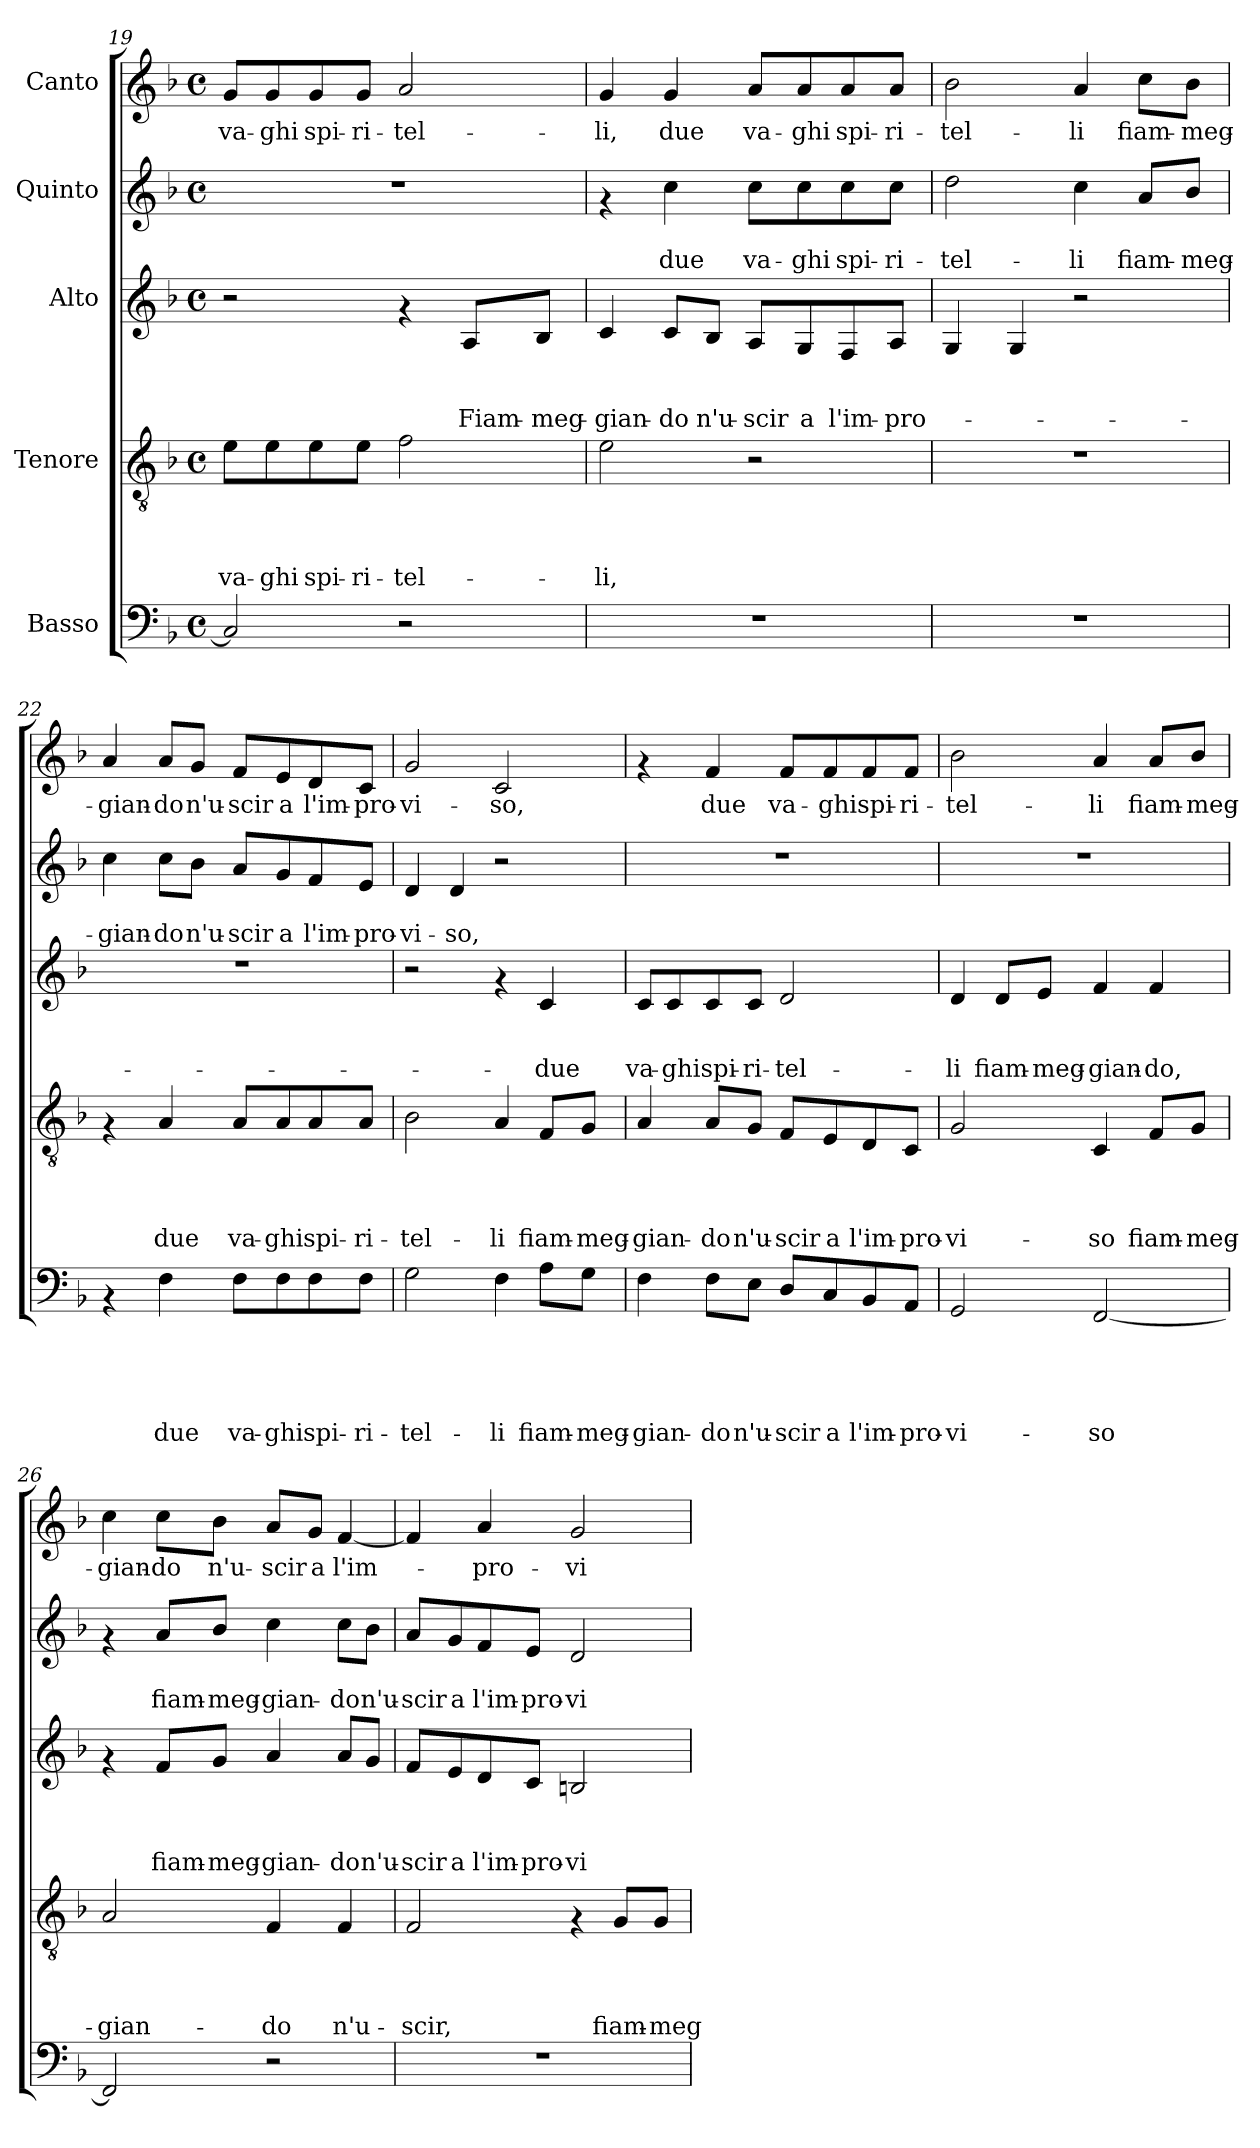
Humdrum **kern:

**kern	**text	**text	**text	**text	**text	**kern	**text	**text	**text	**text	**kern	**text	**text	**text	**kern	**text	**text	**kern	**text
*part5	*part5	*part5	*part5	*part5	*part5	*part4	*part4	*part4	*part4	*part4	*part3	*part3	*part3	*part3	*part2	*part2	*part2	*part1	*part1
*staff5	*staff5	*staff5	*staff5	*staff5	*staff5	*staff4	*staff4	*staff4	*staff4	*staff4	*staff3	*staff3	*staff3	*staff3	*staff2	*staff2	*staff2	*staff1	*staff1
*I"Basso	*	*	*	*	*	*I"Tenore	*	*	*	*	*I"Alto	*	*	*	*I"Quinto	*	*	*I"Canto	*
!!LO:PB:g=z
*clefF4	*	*	*	*	*	*clefGv2	*	*	*	*	*clefG2	*	*	*	*clefG2	*	*	*clefG2	*
*k[b-]	*	*	*	*	*	*k[b-]	*	*	*	*	*k[b-]	*	*	*	*k[b-]	*	*	*k[b-]	*
*F:	*	*	*	*	*	*F:	*	*	*	*	*F:	*	*	*	*F:	*	*	*F:	*
*M4/4	*	*	*	*	*	*M4/4	*	*	*	*	*M4/4	*	*	*	*M4/4	*	*	*M4/4	*
*met(c)	*	*	*	*	*	*met(c)	*	*	*	*	*met(c)	*	*	*	*met(c)	*	*	*met(c)	*
=19	=19	=19	=19	=19	=19	=19	=19	=19	=19	=19	=19	=19	=19	=19	=19	=19	=19	=19	=19
!	!	!	!	!	!	!	!	!	!	!LO:LY:b	!	!	!	!	!	!	!	!	!LO:LY:b
2C/]	.	.	.	.	.	8e\L	.	.	.	va-	2r	.	.	.	1r	.	.	8g/L	va-
!	!	!	!	!	!	!	!	!	!	!LO:LY:b	!	!	!	!	!	!	!	!	!LO:LY:b
.	.	.	.	.	.	8e\	.	.	.	-ghi	.	.	.	.	.	.	.	8g/	-ghi
!	!	!	!	!	!	!	!	!	!	!LO:LY:b	!	!	!	!	!	!	!	!	!LO:LY:b
.	.	.	.	.	.	8e\	.	.	.	spi-	.	.	.	.	.	.	.	8g/	spi-
!	!	!	!	!	!	!	!	!	!	!LO:LY:b	!	!	!	!	!	!	!	!	!LO:LY:b
.	.	.	.	.	.	8e\J	.	.	.	-ri-	.	.	.	.	.	.	.	8g/J	-ri-
!	!	!	!	!	!	!	!	!	!	!LO:LY:b	!	!	!	!	!	!	!	!	!LO:LY:b
2r	.	.	.	.	.	2f\	.	.	.	-tel-	4rf	.	.	.	.	.	.	2a/	-tel-
!	!	!	!	!	!	!	!	!	!	!	!	!	!	!LO:LY:b	!	!	!	!	!
.	.	.	.	.	.	.	.	.	.	.	8A/L	.	.	Fiam-	.	.	.	.	.
!	!	!	!	!	!	!	!	!	!	!	!	!	!	!LO:LY:b	!	!	!	!	!
.	.	.	.	.	.	.	.	.	.	.	8B-/J	.	.	-meg-	.	.	.	.	.
=20	=20	=20	=20	=20	=20	=20	=20	=20	=20	=20	=20	=20	=20	=20	=20	=20	=20	=20	=20
!	!	!	!	!	!	!	!	!	!	!LO:LY:b	!	!	!	!LO:LY:b	!	!	!	!	!LO:LY:b
1r	.	.	.	.	.	2e\	.	.	.	-li,	4c/	.	.	-gian-	4rf	.	.	4g/	-li,
!	!	!	!	!	!	!	!	!	!	!	!	!	!	!LO:LY:b	!	!	!LO:LY:b	!	!LO:LY:b
.	.	.	.	.	.	.	.	.	.	.	8c/L	.	.	-do	4cc\	.	due	4g/	due
!	!	!	!	!	!	!	!	!	!	!	!	!	!	!LO:LY:b	!	!	!	!	!
.	.	.	.	.	.	.	.	.	.	.	8B-/J	.	.	n'u-	.	.	.	.	.
!	!	!	!	!	!	!	!	!	!	!	!	!	!	!LO:LY:b	!	!	!LO:LY:b	!	!LO:LY:b
.	.	.	.	.	.	2r	.	.	.	.	8A/L	.	.	-scir	8cc\L	.	va-	8a/L	va-
!	!	!	!	!	!	!	!	!	!	!	!	!	!	!LO:LY:b	!	!	!LO:LY:b	!	!LO:LY:b
.	.	.	.	.	.	.	.	.	.	.	8G/	.	.	a	8cc\	.	-ghi	8a/	-ghi
!	!	!	!	!	!	!	!	!	!	!	!	!	!	!LO:LY:b	!	!	!LO:LY:b	!	!LO:LY:b
.	.	.	.	.	.	.	.	.	.	.	8F/	.	.	l'im-	8cc\	.	spi-	8a/	spi-
!	!	!	!	!	!	!	!	!	!	!	!	!	!	!LO:LY:b	!	!	!LO:LY:b	!	!LO:LY:b
.	.	.	.	.	.	.	.	.	.	.	8A/J	.	.	-pro-	8cc\J	.	-ri-	8a/J	-ri-
=21	=21	=21	=21	=21	=21	=21	=21	=21	=21	=21	=21	=21	=21	=21	=21	=21	=21	=21	=21
!	!	!	!	!	!	!	!	!	!	!	!	!	!	!	!	!	!LO:LY:b	!	!LO:LY:b
1r	.	.	.	.	.	1r	.	.	.	.	4G/	.	.	.	2dd\	.	-tel-	2b-\	-tel-
.	.	.	.	.	.	.	.	.	.	.	4G/	.	.	.	.	.	.	.	.
!	!	!	!	!	!	!	!	!	!	!	!	!	!	!	!	!	!LO:LY:b	!	!LO:LY:b
.	.	.	.	.	.	.	.	.	.	.	2r	.	.	.	4cc\	.	-li	4a/	-li
!	!	!	!	!	!	!	!	!	!	!	!	!	!	!	!	!	!LO:LY:b	!	!LO:LY:b
.	.	.	.	.	.	.	.	.	.	.	.	.	.	.	8a/L	.	fiam-	8cc\L	fiam-
!	!	!	!	!	!	!	!	!	!	!	!	!	!	!	!	!	!LO:LY:b	!	!LO:LY:b
.	.	.	.	.	.	.	.	.	.	.	.	.	.	.	8b-/J	.	-meg-	8b-\J	-meg-
=22	=22	=22	=22	=22	=22	=22	=22	=22	=22	=22	=22	=22	=22	=22	=22	=22	=22	=22	=22
!	!	!	!	!	!	!	!	!	!	!	!	!	!	!	!	!	!LO:LY:b	!	!LO:LY:b
4rAA	.	.	.	.	.	4rF	.	.	.	.	1r	.	.	.	4cc\	.	-gian-	4a/	-gian-
!	!	!	!	!	!LO:LY:b	!	!	!	!	!LO:LY:b	!	!	!	!	!	!	!LO:LY:b	!	!LO:LY:b
4F\	.	.	.	.	due	4A/	.	.	.	due	.	.	.	.	8cc\L	.	-do	8a/L	-do
!	!	!	!	!	!	!	!	!	!	!	!	!	!	!	!	!	!LO:LY:b	!	!LO:LY:b
.	.	.	.	.	.	.	.	.	.	.	.	.	.	.	8b-\J	.	n'u-	8g/J	n'u-
!	!	!	!	!	!LO:LY:b	!	!	!	!	!LO:LY:b	!	!	!	!	!	!	!LO:LY:b	!	!LO:LY:b
8F\L	.	.	.	.	va-	8A/L	.	.	.	va-	.	.	.	.	8a/L	.	-scir	8f/L	-scir
!	!	!	!	!	!LO:LY:b	!	!	!	!	!LO:LY:b	!	!	!	!	!	!	!LO:LY:b	!	!LO:LY:b
8F\	.	.	.	.	-ghi	8A/	.	.	.	-ghi	.	.	.	.	8g/	.	a	8e/	a
!	!	!	!	!	!LO:LY:b	!	!	!	!	!LO:LY:b	!	!	!	!	!	!	!LO:LY:b	!	!LO:LY:b
8F\	.	.	.	.	spi-	8A/	.	.	.	spi-	.	.	.	.	8f/	.	l'im-	8d/	l'im-
!	!	!	!	!	!LO:LY:b	!	!	!	!	!LO:LY:b	!	!	!	!	!	!	!LO:LY:b	!	!LO:LY:b
8F\J	.	.	.	.	-ri-	8A/J	.	.	.	-ri-	.	.	.	.	8e/J	.	-pro-	8c/J	-pro-
!!LO:PB:g=z
=23	=23	=23	=23	=23	=23	=23	=23	=23	=23	=23	=23	=23	=23	=23	=23	=23	=23	=23	=23
!	!	!	!	!	!LO:LY:b	!	!	!	!	!LO:LY:b	!	!	!	!	!	!	!LO:LY:b	!	!LO:LY:b
2G\	.	.	.	.	-tel-	2B-\	.	.	.	-tel-	2r	.	.	.	4d/	.	-vi-	2g/	-vi-
!	!	!	!	!	!	!	!	!	!	!	!	!	!	!	!	!	!LO:LY:b	!	!
.	.	.	.	.	.	.	.	.	.	.	.	.	.	.	4d/	.	-so,	.	.
!	!	!	!	!	!LO:LY:b	!	!	!	!	!LO:LY:b	!	!	!	!	!	!	!	!	!LO:LY:b
4F\	.	.	.	.	-li	4A/	.	.	.	-li	4rf	.	.	.	2r	.	.	2c/	-so,
!	!	!	!	!	!LO:LY:b	!	!	!	!	!LO:LY:b	!	!	!	!LO:LY:b	!	!	!	!	!
8A\L	.	.	.	.	fiam-	8F/L	.	.	.	fiam-	4c/	.	.	-due	.	.	.	.	.
!	!	!	!	!	!LO:LY:b	!	!	!	!	!LO:LY:b	!	!	!	!	!	!	!	!	!
8G\J	.	.	.	.	-meg-	8G/J	.	.	.	-meg-	.	.	.	.	.	.	.	.	.
=24	=24	=24	=24	=24	=24	=24	=24	=24	=24	=24	=24	=24	=24	=24	=24	=24	=24	=24	=24
!	!	!	!	!	!LO:LY:b	!	!	!	!	!LO:LY:b	!	!	!	!LO:LY:b	!	!	!	!	!
4F\	.	.	.	.	-gian-	4A/	.	.	.	-gian-	8c/L	.	.	va-	1r	.	.	4rf	.
!	!	!	!	!	!	!	!	!	!	!	!	!	!	!LO:LY:b	!	!	!	!	!
.	.	.	.	.	.	.	.	.	.	.	8c/	.	.	-ghi	.	.	.	.	.
!	!	!	!	!	!LO:LY:b	!	!	!	!	!LO:LY:b	!	!	!	!LO:LY:b	!	!	!	!	!LO:LY:b
8F\L	.	.	.	.	-do	8A/L	.	.	.	-do	8c/	.	.	spi-	.	.	.	4f/	due
!	!	!	!	!	!LO:LY:b	!	!	!	!	!LO:LY:b	!	!	!	!LO:LY:b	!	!	!	!	!
8E\J	.	.	.	.	n'u-	8G/J	.	.	.	n'u-	8c/J	.	.	-ri-	.	.	.	.	.
!	!	!	!	!	!LO:LY:b	!	!	!	!	!LO:LY:b	!	!	!	!LO:LY:b	!	!	!	!	!LO:LY:b
8D/L	.	.	.	.	-scir	8F/L	.	.	.	-scir	2d/	.	.	-tel-	.	.	.	8f/L	va-
!	!	!	!	!	!LO:LY:b	!	!	!	!	!LO:LY:b	!	!	!	!	!	!	!	!	!LO:LY:b
8C/	.	.	.	.	a	8E/	.	.	.	a	.	.	.	.	.	.	.	8f/	-ghi
!	!	!	!	!	!LO:LY:b	!	!	!	!	!LO:LY:b	!	!	!	!	!	!	!	!	!LO:LY:b
8BB-/	.	.	.	.	l'im-	8D/	.	.	.	l'im-	.	.	.	.	.	.	.	8f/	spi-
!	!	!	!	!	!LO:LY:b	!	!	!	!	!LO:LY:b	!	!	!	!	!	!	!	!	!LO:LY:b
8AA/J	.	.	.	.	-pro-	8C/J	.	.	.	-pro-	.	.	.	.	.	.	.	8f/J	-ri-
=25	=25	=25	=25	=25	=25	=25	=25	=25	=25	=25	=25	=25	=25	=25	=25	=25	=25	=25	=25
!	!	!	!	!	!LO:LY:b	!	!	!	!	!LO:LY:b	!	!	!	!LO:LY:b	!	!	!	!	!LO:LY:b
2GG/	.	.	.	.	-vi-	2G/	.	.	.	-vi-	4d/	.	.	-li	1r	.	.	2b-\	-tel-
!	!	!	!	!	!	!	!	!	!	!	!	!	!	!LO:LY:b	!	!	!	!	!
.	.	.	.	.	.	.	.	.	.	.	8d/L	.	.	fiam-	.	.	.	.	.
!	!	!	!	!	!	!	!	!	!	!	!	!	!	!LO:LY:b	!	!	!	!	!
.	.	.	.	.	.	.	.	.	.	.	8e/J	.	.	-meg-	.	.	.	.	.
!	!	!	!	!	!LO:LY:b	!	!	!	!	!LO:LY:b	!	!	!	!LO:LY:b	!	!	!	!	!LO:LY:b
[<2FF/	.	.	.	.	-so	4C/	.	.	.	-so	4f/	.	.	-gian-	.	.	.	4a/	-li
!	!	!	!	!	!	!	!	!	!	!LO:LY:b	!	!	!	!LO:LY:b	!	!	!	!	!LO:LY:b
.	.	.	.	.	.	8F/L	.	.	.	fiam-	4f/	.	.	-do,	.	.	.	8a/L	fiam-
!	!	!	!	!	!	!	!	!	!	!LO:LY:b	!	!	!	!	!	!	!	!	!LO:LY:b
.	.	.	.	.	.	8G/J	.	.	.	-meg-	.	.	.	.	.	.	.	8b-/J	-meg-
!!LO:LB:g=z
=26	=26	=26	=26	=26	=26	=26	=26	=26	=26	=26	=26	=26	=26	=26	=26	=26	=26	=26	=26
!	!	!	!	!	!	!	!	!	!	!LO:LY:b	!	!	!	!	!	!	!	!	!LO:LY:b
2FF/]	.	.	.	.	.	2A/	.	.	.	-gian-	4rf	.	.	.	4rf	.	.	4cc\	-gian-
!	!	!	!	!	!	!	!	!	!	!	!	!	!	!LO:LY:b	!	!	!LO:LY:b	!	!LO:LY:b
.	.	.	.	.	.	.	.	.	.	.	8f/L	.	.	fiam-	8a/L	.	fiam-	8cc\L	-do
!	!	!	!	!	!	!	!	!	!	!	!	!	!	!LO:LY:b	!	!	!LO:LY:b	!	!LO:LY:b
.	.	.	.	.	.	.	.	.	.	.	8g/J	.	.	-meg-	8b-/J	.	-meg-	8b-\J	n'u-
!	!	!	!	!	!	!	!	!	!	!LO:LY:b	!	!	!	!LO:LY:b	!	!	!LO:LY:b	!	!LO:LY:b
2r	.	.	.	.	.	4F/	.	.	.	-do	4a/	.	.	-gian-	4cc\	.	-gian-	8a/L	-scir
!	!	!	!	!	!	!	!	!	!	!	!	!	!	!	!	!	!	!	!LO:LY:b
.	.	.	.	.	.	.	.	.	.	.	.	.	.	.	.	.	.	8g/J	a
!	!	!	!	!	!	!	!	!	!	!LO:LY:b	!	!	!	!LO:LY:b	!	!	!LO:LY:b	!	!LO:LY:b
.	.	.	.	.	.	4F/	.	.	.	n'u-	8a/L	.	.	-do	8cc\L	.	-do	[<4f/	l'im-
!	!	!	!	!	!	!	!	!	!	!	!	!	!	!LO:LY:b	!	!	!LO:LY:b	!	!
.	.	.	.	.	.	.	.	.	.	.	8g/J	.	.	n'u-	8b-\J	.	n'u-	.	.
=27	=27	=27	=27	=27	=27	=27	=27	=27	=27	=27	=27	=27	=27	=27	=27	=27	=27	=27	=27
!	!	!	!	!	!	!	!	!	!	!LO:LY:b	!	!	!	!LO:LY:b	!	!	!LO:LY:b	!	!
1r	.	.	.	.	.	2F/	.	.	.	-scir,	8f/L	.	.	-scir	8a/L	.	-scir	4f/]	.
!	!	!	!	!	!	!	!	!	!	!	!	!	!	!LO:LY:b	!	!	!LO:LY:b	!	!
.	.	.	.	.	.	.	.	.	.	.	8e/	.	.	a	8g/	.	a	.	.
!	!	!	!	!	!	!	!	!	!	!	!	!	!	!LO:LY:b	!	!	!LO:LY:b	!	!LO:LY:b
.	.	.	.	.	.	.	.	.	.	.	8d/	.	.	l'im-	8f/	.	l'im-	4a/	-pro-
!	!	!	!	!	!	!	!	!	!	!	!	!	!	!LO:LY:b	!	!	!LO:LY:b	!	!
.	.	.	.	.	.	.	.	.	.	.	8c/J	.	.	-pro-	8e/J	.	-pro-	.	.
!	!	!	!	!	!	!	!	!	!	!	!	!	!	!LO:LY:b	!	!	!LO:LY:b	!	!LO:LY:b
.	.	.	.	.	.	4rF	.	.	.	.	2Bn/	.	.	-vi-	2d/	.	-vi-	2g/	-vi-
!	!	!	!	!	!	!	!	!	!	!LO:LY:b	!	!	!	!	!	!	!	!	!
.	.	.	.	.	.	8G/L	.	.	.	fiam-	.	.	.	.	.	.	.	.	.
!	!	!	!	!	!	!	!	!	!	!LO:LY:b	!	!	!	!	!	!	!	!	!
.	.	.	.	.	.	8G/J	.	.	.	-meg-	.	.	.	.	.	.	.	.	.
=	=	=	=	=	=	=	=	=	=	=	=	=	=	=	=	=	=	=	=
*-	*-	*-	*-	*-	*-	*-	*-	*-	*-	*-	*-	*-	*-	*-	*-	*-	*-	*-	*-
